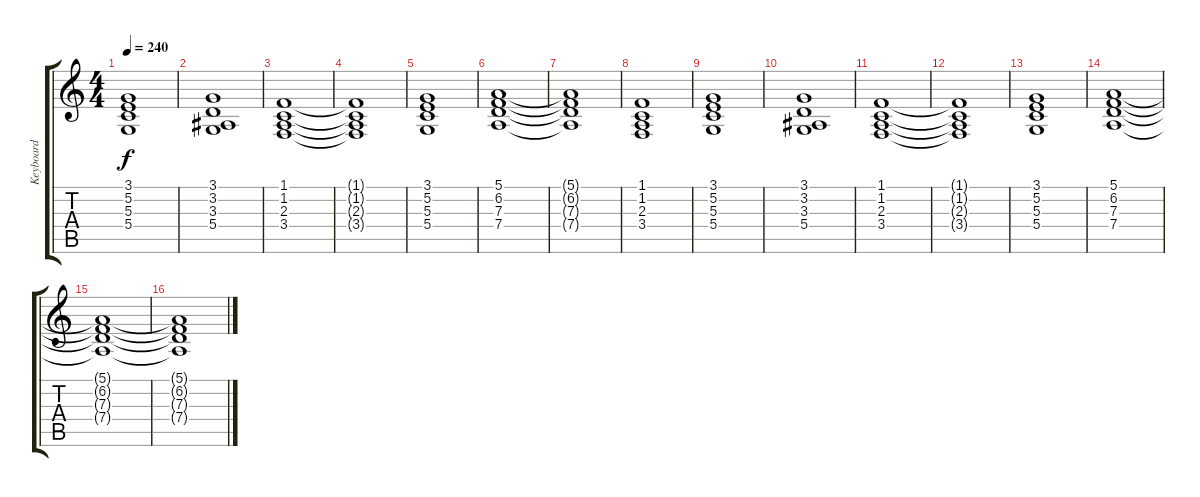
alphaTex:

\track ("Keyboard" "Keyboard") {instrument synthstrings1}
\staff {score tabs}
\tuning (E4 B3 G3 D3 A2 E2) {hide}
\ts (4 4)
\tempo 240
\clef g2
\ks c
(3.1 5.2 5.3 5.4).1{dy f} |
(3.1 3.2 3.3 5.4).1 |
(1.1 1.2 2.3 3.4).1 |
(1.1{t} 1.2{t} 2.3{t} 3.4{t}).1 |
(3.1 5.2 5.3 5.4).1 |
(5.1 6.2 7.3 7.4).1 |
(5.1{t} 6.2{t} 7.3{t} 7.4{t}).1 |
(1.1 1.2 2.3 3.4).1 |
(3.1 5.2 5.3 5.4).1 |
(3.1 3.2 3.3 5.4).1 |
(1.1 1.2 2.3 3.4).1 |
(1.1{t} 1.2{t} 2.3{t} 3.4{t}).1 |
(3.1 5.2 5.3 5.4).1 |
(5.1 6.2 7.3 7.4).1 |
(5.1{t} 6.2{t} 7.3{t} 7.4{t}).1 |
(5.1{t} 6.2{t} 7.3{t} 7.4{t}).1
